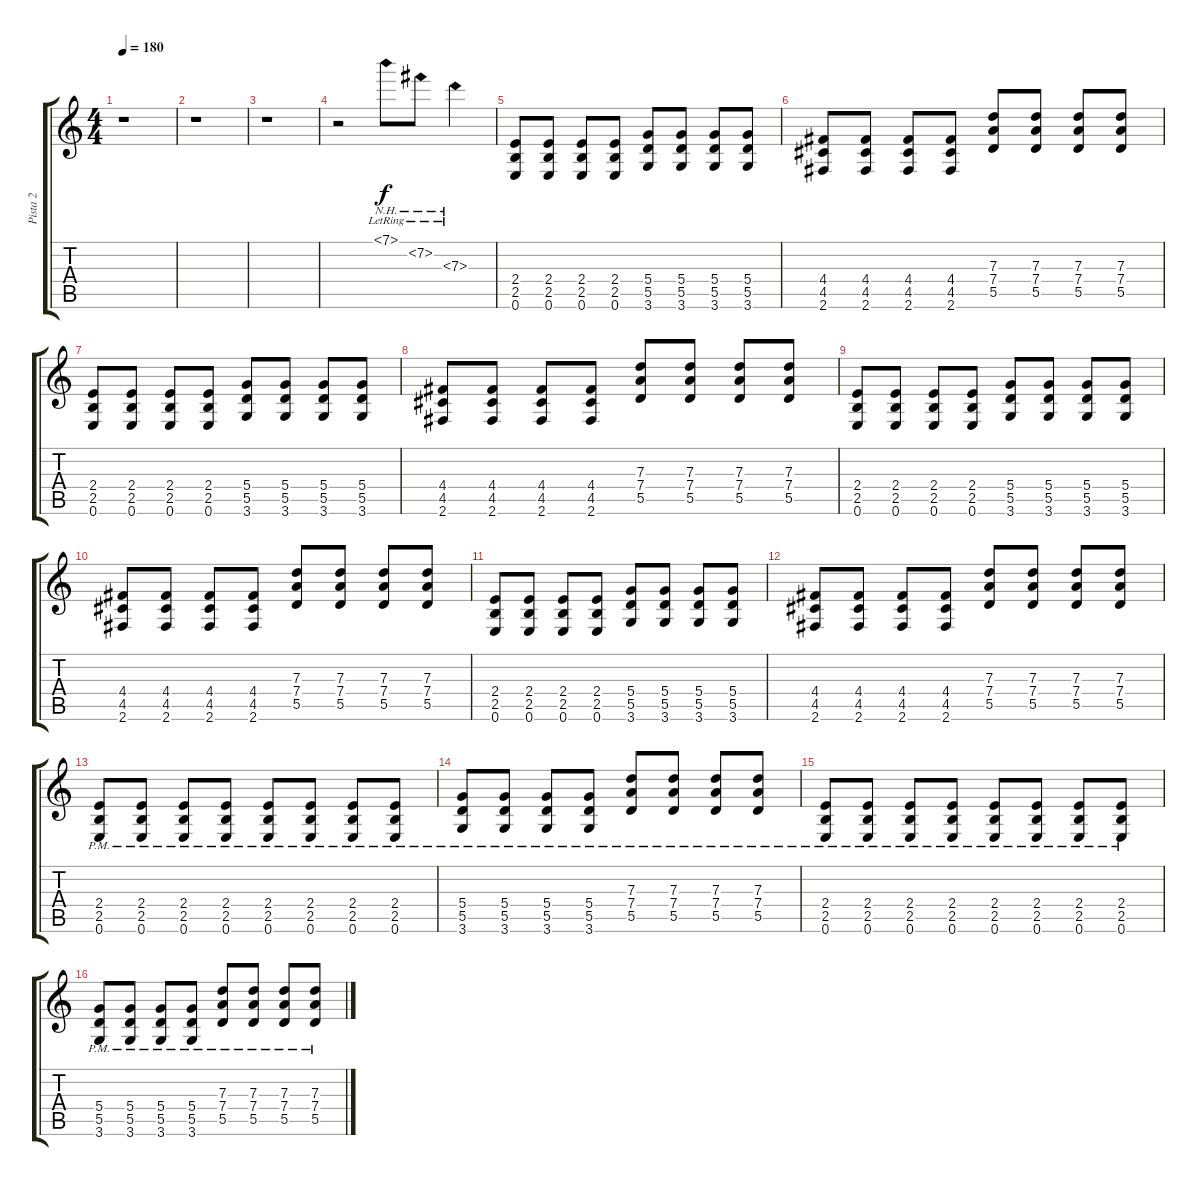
\track ("Pista 2" "Pista 2") {instrument overdrivenguitar}
\staff {score tabs}
\tuning (E4 B3 G3 D3 A2 E2) {hide}
\ts (4 4)
\tempo 180
\clef g2
\ks c
r.1{dy f instrument overdrivenguitar} |
r.1 |
r.1 |
r.2 7.1{nh lr}.8{volume 16} 7.2{nh lr}.8 7.3{nh lr}.4 |
(2.4 2.5 0.6).8{volume 11 instrument overdrivenguitar} (2.4 2.5 0.6).8 (2.4 2.5 0.6).8 (2.4 2.5 0.6).8 (5.4 5.5 3.6).8 (5.4 5.5 3.6).8 (5.4 5.5 3.6).8 (5.4 5.5 3.6).8 |
(4.4 4.5 2.6).8 (4.4 4.5 2.6).8 (4.4 4.5 2.6).8 (4.4 4.5 2.6).8 (7.3 7.4 5.5).8 (7.3 7.4 5.5).8 (7.3 7.4 5.5).8 (7.3 7.4 5.5).8 |
(2.4 2.5 0.6).8 (2.4 2.5 0.6).8 (2.4 2.5 0.6).8 (2.4 2.5 0.6).8 (5.4 5.5 3.6).8 (5.4 5.5 3.6).8 (5.4 5.5 3.6).8 (5.4 5.5 3.6).8 |
(4.4 4.5 2.6).8 (4.4 4.5 2.6).8 (4.4 4.5 2.6).8 (4.4 4.5 2.6).8 (7.3 7.4 5.5).8 (7.3 7.4 5.5).8 (7.3 7.4 5.5).8 (7.3 7.4 5.5).8 |
(2.4 2.5 0.6).8 (2.4 2.5 0.6).8 (2.4 2.5 0.6).8 (2.4 2.5 0.6).8 (5.4 5.5 3.6).8 (5.4 5.5 3.6).8 (5.4 5.5 3.6).8 (5.4 5.5 3.6).8 |
(4.4 4.5 2.6).8 (4.4 4.5 2.6).8 (4.4 4.5 2.6).8 (4.4 4.5 2.6).8 (7.3 7.4 5.5).8 (7.3 7.4 5.5).8 (7.3 7.4 5.5).8 (7.3 7.4 5.5).8 |
(2.4 2.5 0.6).8 (2.4 2.5 0.6).8 (2.4 2.5 0.6).8 (2.4 2.5 0.6).8 (5.4 5.5 3.6).8 (5.4 5.5 3.6).8 (5.4 5.5 3.6).8 (5.4 5.5 3.6).8 |
(4.4 4.5 2.6).8 (4.4 4.5 2.6).8 (4.4 4.5 2.6).8 (4.4 4.5 2.6).8 (7.3 7.4 5.5).8 (7.3 7.4 5.5).8 (7.3 7.4 5.5).8 (7.3 7.4 5.5).8 |
(2.4{pm} 2.5{pm} 0.6{pm}).8{volume 11} (2.4{pm} 2.5{pm} 0.6{pm}).8 (2.4{pm} 2.5{pm} 0.6{pm}).8 (2.4{pm} 2.5{pm} 0.6{pm}).8 (2.4{pm} 2.5{pm} 0.6{pm}).8 (2.4{pm} 2.5{pm} 0.6{pm}).8 (2.4{pm} 2.5{pm} 0.6{pm}).8 (2.4{pm} 2.5{pm} 0.6{pm}).8 |
(5.4{pm} 5.5{pm} 3.6{pm}).8 (5.4{pm} 5.5{pm} 3.6{pm}).8 (5.4{pm} 5.5{pm} 3.6{pm}).8 (5.4{pm} 5.5{pm} 3.6{pm}).8 (7.3{pm} 7.4{pm} 5.5{pm}).8 (7.3{pm} 7.4{pm} 5.5{pm}).8 (7.3{pm} 7.4{pm} 5.5{pm}).8 (7.3{pm} 7.4{pm} 5.5{pm}).8 |
(2.4{pm} 2.5{pm} 0.6{pm}).8 (2.4{pm} 2.5{pm} 0.6{pm}).8 (2.4{pm} 2.5{pm} 0.6{pm}).8 (2.4{pm} 2.5{pm} 0.6{pm}).8 (2.4{pm} 2.5{pm} 0.6{pm}).8 (2.4{pm} 2.5{pm} 0.6{pm}).8 (2.4{pm} 2.5{pm} 0.6{pm}).8 (2.4{pm} 2.5{pm} 0.6{pm}).8 |
(5.4{pm} 5.5{pm} 3.6{pm}).8 (5.4{pm} 5.5{pm} 3.6{pm}).8 (5.4{pm} 5.5{pm} 3.6{pm}).8 (5.4{pm} 5.5{pm} 3.6{pm}).8 (7.3{pm} 7.4{pm} 5.5{pm}).8 (7.3{pm} 7.4{pm} 5.5{pm}).8 (7.3{pm} 7.4{pm} 5.5{pm}).8 (7.3{pm} 7.4{pm} 5.5{pm}).8
